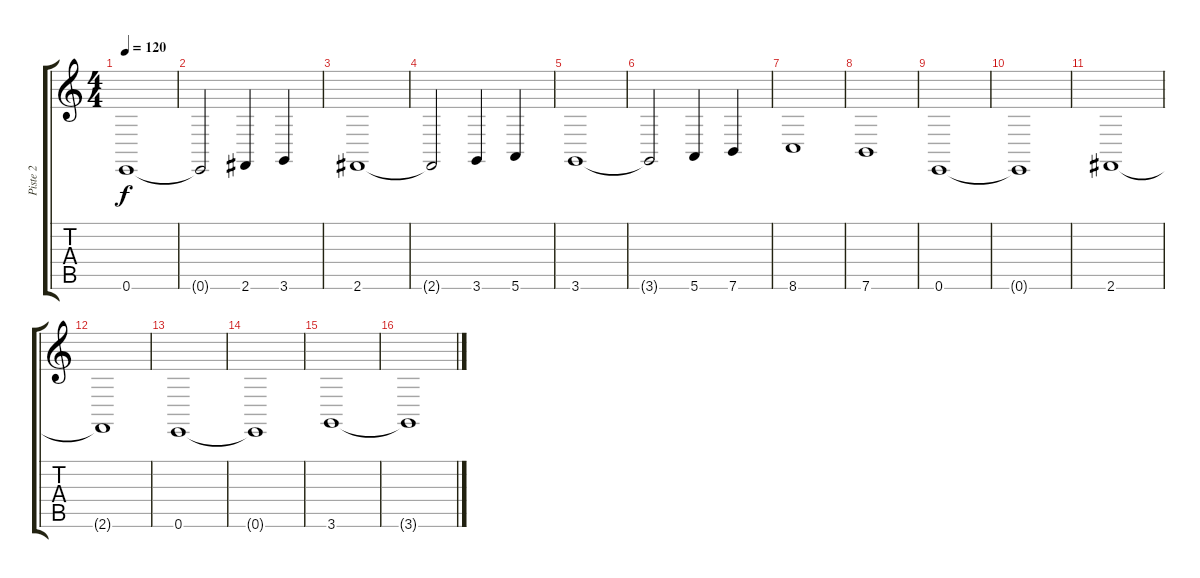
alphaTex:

\track ("Piste 2" "Piste 2") {instrument stringensemble1}
\staff {score tabs}
\tuning (E4 B3 G3 D3 A2 E2) {hide}
\ts (4 4)
\tempo 120
\clef g2
\ks c
0.6.1{dy f} |
0.6{t}.2 2.6.4 3.6.4 |
2.6.1 |
2.6{t}.2 3.6.4 5.6.4 |
3.6.1 |
3.6{t}.2 5.6.4 7.6.4 |
8.6.1 |
7.6.1 |
0.6.1 |
0.6{t}.1 |
2.6.1 |
2.6{t}.1 |
0.6.1 |
0.6{t}.1 |
3.6.1 |
3.6{t}.1
